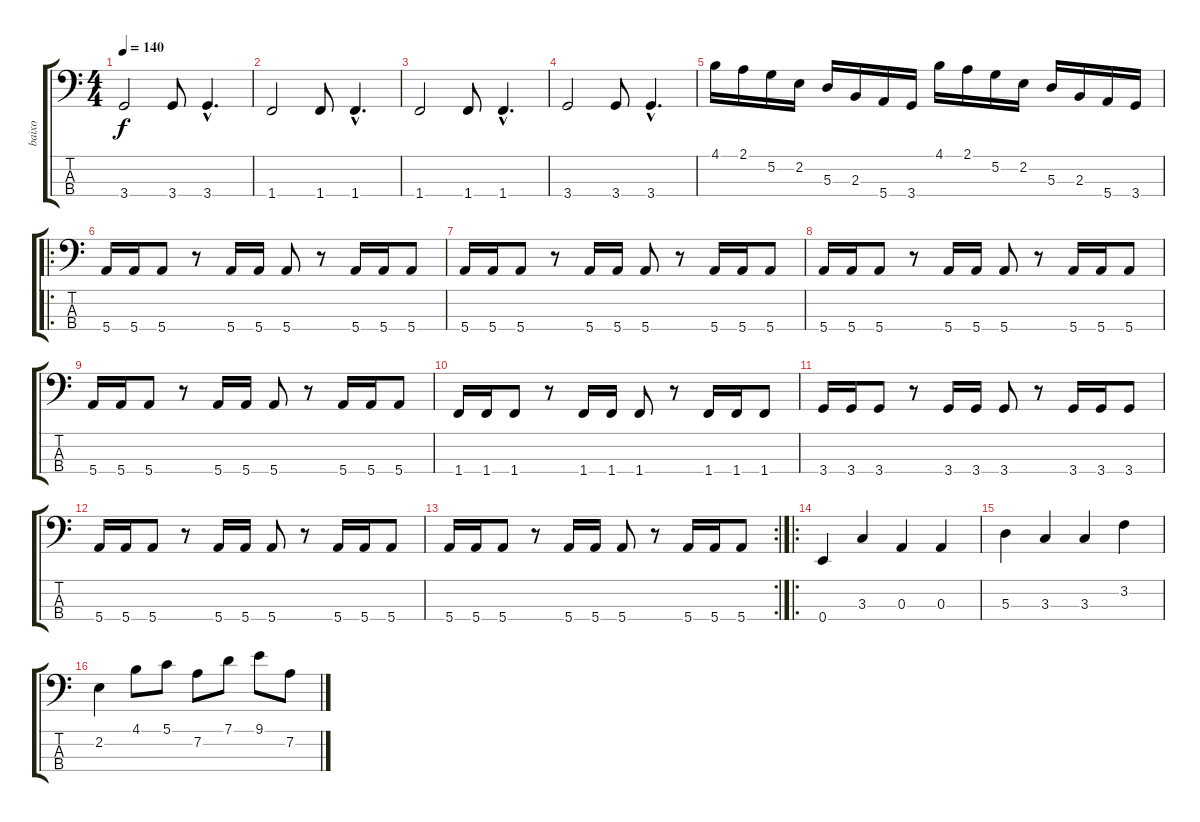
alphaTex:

\track ("baixo" "baixo") {instrument electricbassfinger}
\staff {score tabs}
\tuning (G2 D2 A1 E1) {hide}
\ts (4 4)
\tempo 140
\clef f4
\ks c
3.4.2{dy f} 3.4.8 3.4{hac}.4{d} |
1.4.2 1.4.8 1.4{hac}.4{d} |
1.4.2 1.4.8 1.4{hac}.4{d} |
3.4.2 3.4.8 3.4{hac}.4{d} |
4.1.16 2.1.16 5.2.16 2.2.16 5.3.16 2.3.16 5.4.16 3.4.16 4.1.16 2.1.16 5.2.16 2.2.16 5.3.16 2.3.16 5.4.16 3.4.16 |
\ro
5.4.16 5.4.16 5.4.8 r.8 5.4.16 5.4.16 5.4.8 r.8 5.4.16 5.4.16 5.4.8 |
5.4.16 5.4.16 5.4.8 r.8 5.4.16 5.4.16 5.4.8 r.8 5.4.16 5.4.16 5.4.8 |
5.4.16 5.4.16 5.4.8 r.8 5.4.16 5.4.16 5.4.8 r.8 5.4.16 5.4.16 5.4.8 |
5.4.16 5.4.16 5.4.8 r.8 5.4.16 5.4.16 5.4.8 r.8 5.4.16 5.4.16 5.4.8 |
1.4.16 1.4.16 1.4.8 r.8 1.4.16 1.4.16 1.4.8 r.8 1.4.16 1.4.16 1.4.8 |
3.4.16 3.4.16 3.4.8 r.8 3.4.16 3.4.16 3.4.8 r.8 3.4.16 3.4.16 3.4.8 |
5.4.16 5.4.16 5.4.8 r.8 5.4.16 5.4.16 5.4.8 r.8 5.4.16 5.4.16 5.4.8 |
\rc 2
5.4.16 5.4.16 5.4.8 r.8 5.4.16 5.4.16 5.4.8 r.8 5.4.16 5.4.16 5.4.8 |
\ro
0.4.4 3.3.4 0.3.4 0.3.4 |
5.3.4 3.3.4 3.3.4 3.2.4 |
2.2.4 4.1.8 5.1.8 7.2.8 7.1.8 9.1.8 7.2.8
